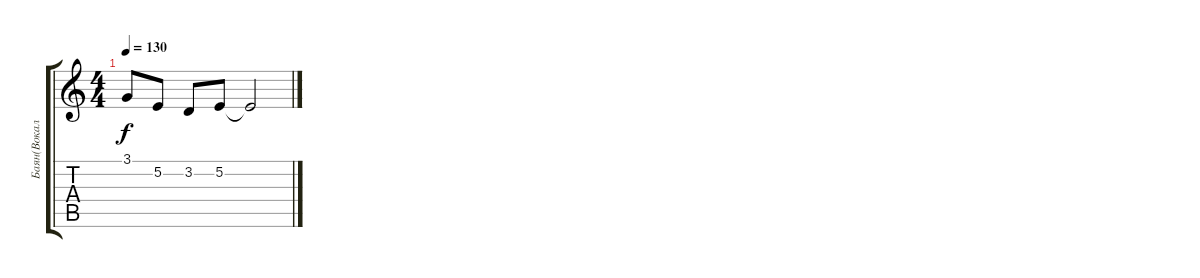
\track ("Баян(Вокал)" "Баян(Вокал") {instrument accordion}
\staff {score tabs}
\tuning (E4 B3 G3 D3 A2 E2) {hide}
\ts (4 4)
\tempo 130
\clef g2
\ks c
3.1{t}.8{dy f} 5.2.8 3.2.8 5.2.8 5.2{t}.2
